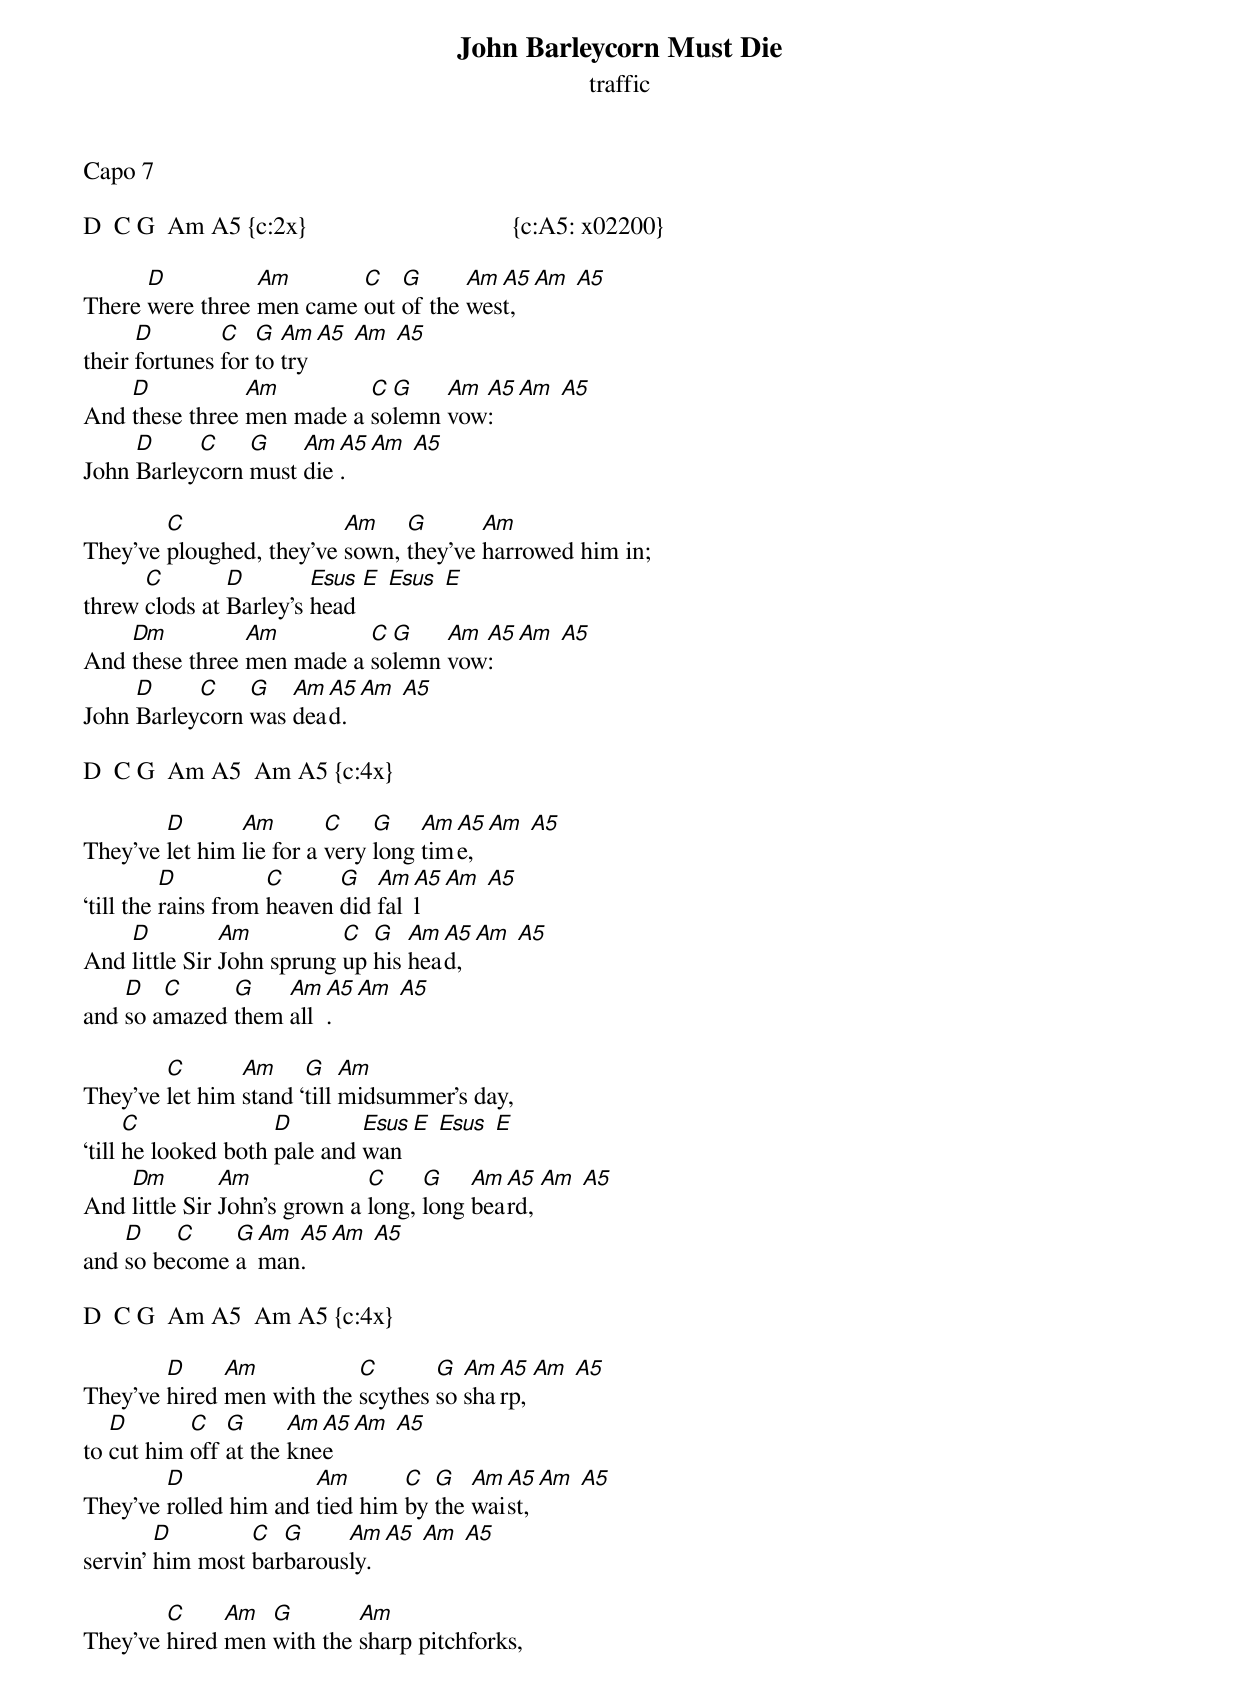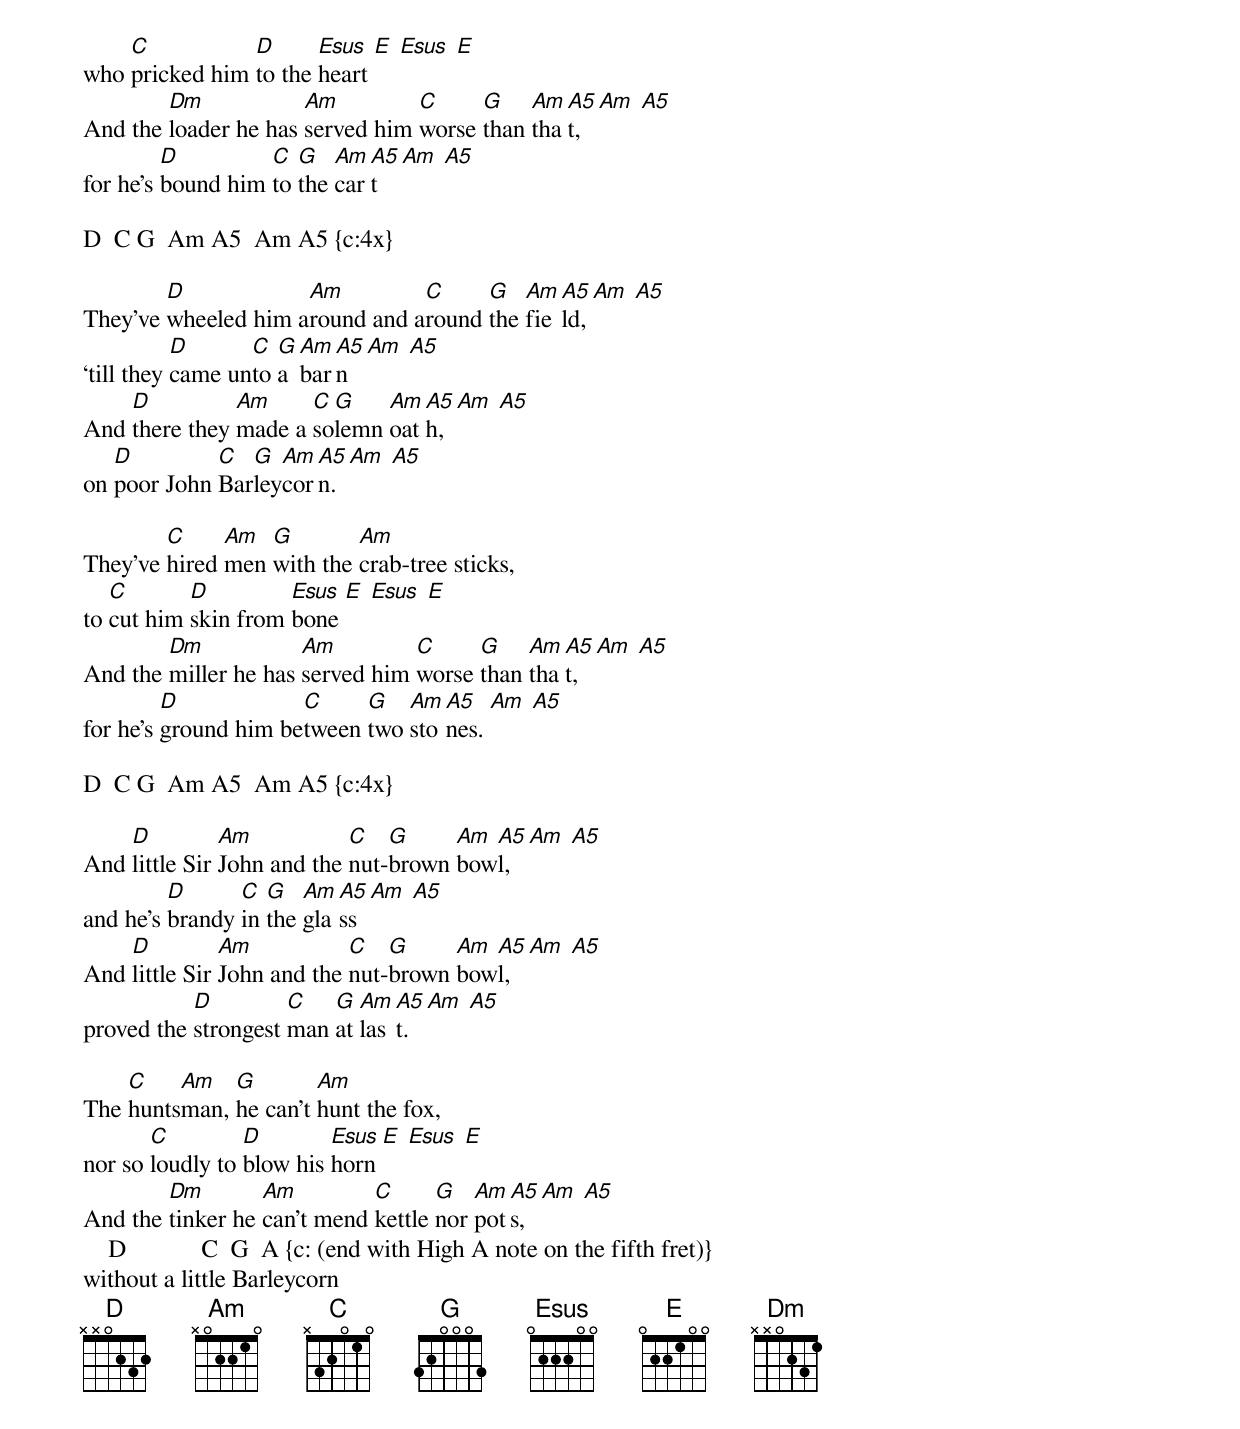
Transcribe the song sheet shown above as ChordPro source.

{title: John Barleycorn Must Die}
{subtitle: traffic}

Capo 7

D  C G  Am A5 {c:2x}                                 {c:A5: x02200}

There [D]were three [Am]men came [C]out [G]of the [Am]wes[A5]t, [Am] [A5]
their [D]fortunes [C]for [G]to [Am]try [A5] [Am] [A5]
And [D]these three [Am]men made a [C]so[G]lemn [Am]vow[A5]: [Am] [A5]
John [D]Barley[C]corn [G]must [Am]die[A5]. [Am] [A5]

They've [C]ploughed, they've [Am]sown, [G]they've [Am]harrowed him in;
threw [C]clods at [D]Barley's [Esus]head [E] [Esus] [E]
And [Dm]these three [Am]men made a [C]so[G]lemn [Am]vow[A5]: [Am] [A5]
John [D]Barley[C]corn [G]was [Am]dea[A5]d. [Am] [A5]

D  C G  Am A5  Am A5 {c:4x}

They've [D]let him [Am]lie for a [C]very [G]long [Am]tim[A5]e, [Am] [A5]
‘till the [D]rains from [C]heaven [G]did [Am]fal[A5]l [Am] [A5]
And [D]little Sir [Am]John sprung [C]up [G]his [Am]hea[A5]d, [Am] [A5]
and [D]so a[C]mazed [G]them [Am]all[A5]. [Am] [A5]

They've [C]let him [Am]stand ‘[G]till [Am]midsummer's day,
‘till [C]he looked both [D]pale and [Esus]wan [E] [Esus] [E]
And [Dm]little Sir [Am]John's grown a [C]long, [G]long [Am]bea[A5]rd, [Am] [A5]
and [D]so be[C]come [G]a [Am]man[A5]. [Am] [A5]

D  C G  Am A5  Am A5 {c:4x}

They've [D]hired [Am]men with the [C]scythes [G]so [Am]sha[A5]rp, [Am] [A5]
to [D]cut him [C]off [G]at the [Am]kne[A5]e [Am] [A5]
They've [D]rolled him and [Am]tied him [C]by [G]the [Am]wai[A5]st, [Am] [A5]
servin' [D]him most [C]bar[G]barous[Am]ly. [A5] [Am] [A5]

They've [C]hired [Am]men [G]with the [Am]sharp pitchforks,
who [C]pricked him [D]to the [Esus]heart [E] [Esus] [E]
And the [Dm]loader he has [Am]served him [C]worse [G]than [Am]tha[A5]t, [Am] [A5]
for he's [D]bound him [C]to [G]the [Am]car[A5]t [Am] [A5]

D  C G  Am A5  Am A5 {c:4x}

They've [D]wheeled him a[Am]round and a[C]round [G]the [Am]fie[A5]ld, [Am] [A5]
‘till they [D]came un[C]to [G]a [Am]bar[A5]n [Am] [A5]
And [D]there they [Am]made a [C]so[G]lemn [Am]oat[A5]h, [Am] [A5]
on [D]poor John [C]Bar[G]ley[Am]cor[A5]n. [Am] [A5]

They've [C]hired [Am]men [G]with the [Am]crab-tree sticks,
to [C]cut him [D]skin from [Esus]bone [E] [Esus] [E]
And the [Dm]miller he has [Am]served him [C]worse [G]than [Am]tha[A5]t, [Am] [A5]
for he's [D]ground him be[C]tween [G]two [Am]sto[A5]nes. [Am] [A5]

D  C G  Am A5  Am A5 {c:4x}

And [D]little Sir [Am]John and the [C]nut-[G]brown [Am]bow[A5]l, [Am] [A5]
and he's [D]brandy [C]in [G]the [Am]gla[A5]ss [Am] [A5]
And [D]little Sir [Am]John and the [C]nut-[G]brown [Am]bow[A5]l, [Am] [A5]
proved the [D]strongest [C]man [G]at [Am]las[A5]t. [Am] [A5]

The [C]hunts[Am]man, [G]he can't [Am]hunt the fox,
nor so [C]loudly to [D]blow his [Esus]horn [E] [Esus] [E]
And the [Dm]tinker he [Am]can't mend [C]kettle [G]nor [Am]pot[A5]s, [Am] [A5]
    D            C  G  A {c: (end with High A note on the fifth fret)}
without a little Barleycorn
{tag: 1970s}
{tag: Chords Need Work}
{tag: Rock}
